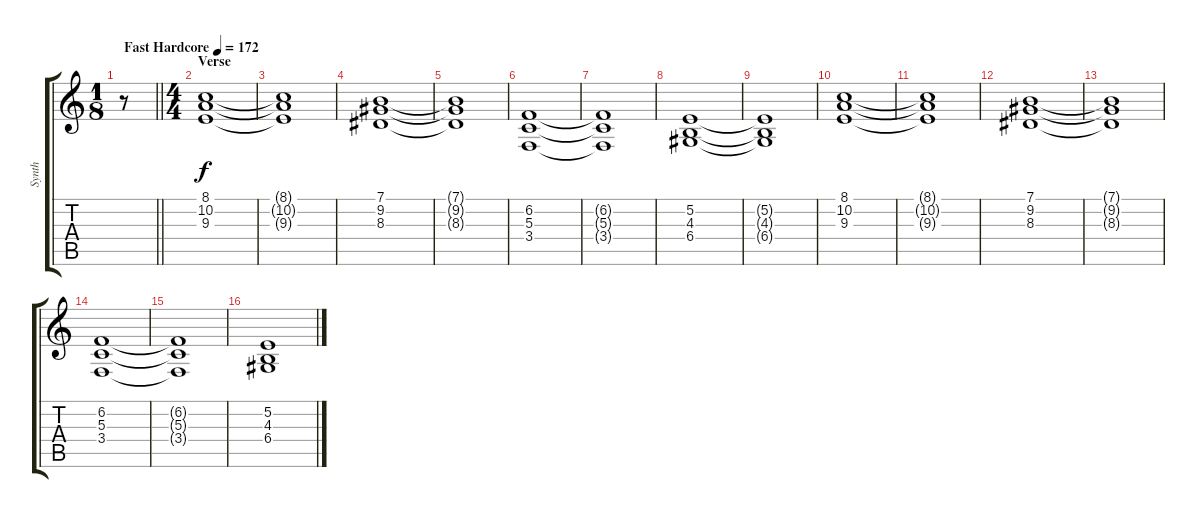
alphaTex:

\track ("Synth" "Synth") {instrument rockorgan}
\staff {score tabs}
\tuning (E4 B3 G3 D3 A2 E2) {hide}
\ts (1 8)
\tempo (172 "Fast Hardcore")
\clef g2
\barLineRight lightlight
\ks aminor
r.8{dy f instrument rockorgan} |
\ts (4 4)
\section ("" "Verse")
(8.1 10.2 9.3).1 |
(8.1{t} 10.2{t} 9.3{t}).1 |
(7.1 9.2 8.3).1 |
(7.1{t} 9.2{t} 8.3{t}).1 |
(6.2 5.3 3.4).1 |
(6.2{t} 5.3{t} 3.4{t}).1 |
(5.2 4.3 6.4).1 |
(5.2{t} 4.3{t} 6.4{t}).1 |
(8.1 10.2 9.3).1 |
(8.1{t} 10.2{t} 9.3{t}).1 |
(7.1 9.2 8.3).1 |
(7.1{t} 9.2{t} 8.3{t}).1 |
(6.2 5.3 3.4).1 |
(6.2{t} 5.3{t} 3.4{t}).1 |
(5.2 4.3 6.4).1
